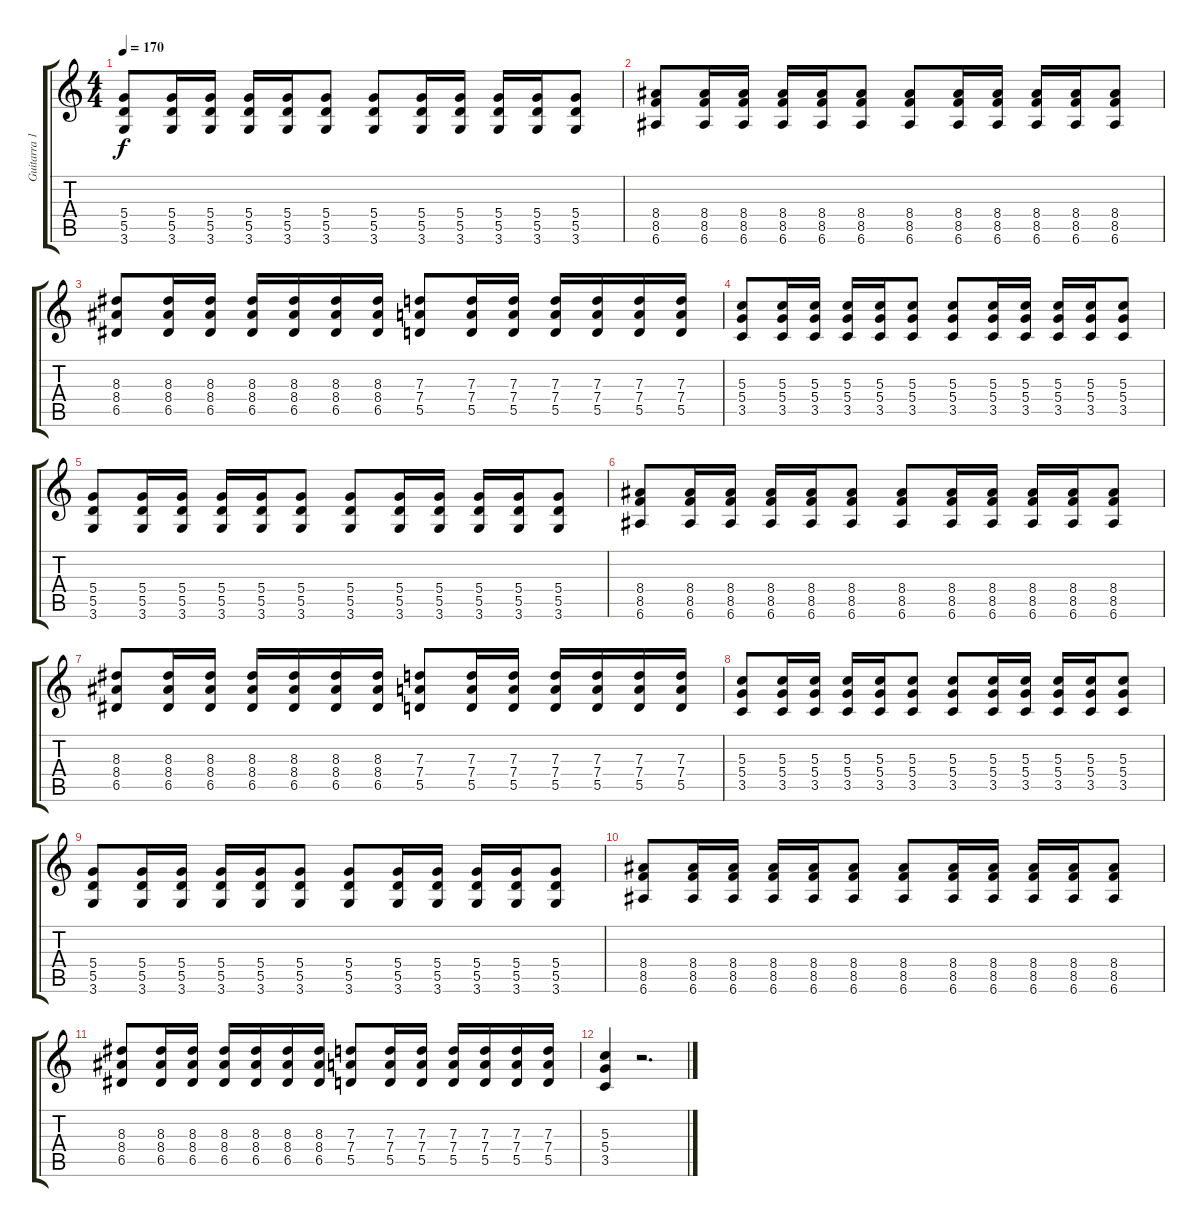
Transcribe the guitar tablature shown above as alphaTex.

\track ("Guitarra 1 - Mathias" "Guitarra 1") {instrument overdrivenguitar}
\staff {score tabs}
\tuning (E4 B3 G3 D3 A2 E2) {hide}
\ts (4 4)
\tempo 170
\clef g2
\ks c
(5.4 5.5 3.6).8{dy f} (5.4 5.5 3.6).16 (5.4 5.5 3.6).16 (5.4 5.5 3.6).16 (5.4 5.5 3.6).16 (5.4 5.5 3.6).8 (5.4 5.5 3.6).8 (5.4 5.5 3.6).16 (5.4 5.5 3.6).16 (5.4 5.5 3.6).16 (5.4 5.5 3.6).16 (5.4 5.5 3.6).8 |
(8.4 8.5 6.6).8 (8.4 8.5 6.6).16 (8.4 8.5 6.6).16 (8.4 8.5 6.6).16 (8.4 8.5 6.6).16 (8.4 8.5 6.6).8 (8.4 8.5 6.6).8 (8.4 8.5 6.6).16 (8.4 8.5 6.6).16 (8.4 8.5 6.6).16 (8.4 8.5 6.6).16 (8.4 8.5 6.6).8 |
(8.3 8.4 6.5).8 (8.3 8.4 6.5).16 (8.3 8.4 6.5).16 (8.3 8.4 6.5).16 (8.3 8.4 6.5).16 (8.3 8.4 6.5).16 (8.3 8.4 6.5).16 (7.3 7.4 5.5).8 (7.3 7.4 5.5).16 (7.3 7.4 5.5).16 (7.3 7.4 5.5).16 (7.3 7.4 5.5).16 (7.3 7.4 5.5).16 (7.3 7.4 5.5).16 |
(5.3 5.4 3.5).8 (5.3 5.4 3.5).16 (5.3 5.4 3.5).16 (5.3 5.4 3.5).16 (5.3 5.4 3.5).16 (5.3 5.4 3.5).8 (5.3 5.4 3.5).8 (5.3 5.4 3.5).16 (5.3 5.4 3.5).16 (5.3 5.4 3.5).16 (5.3 5.4 3.5).16 (5.3 5.4 3.5).8 |
(5.4 5.5 3.6).8 (5.4 5.5 3.6).16 (5.4 5.5 3.6).16 (5.4 5.5 3.6).16 (5.4 5.5 3.6).16 (5.4 5.5 3.6).8 (5.4 5.5 3.6).8 (5.4 5.5 3.6).16 (5.4 5.5 3.6).16 (5.4 5.5 3.6).16 (5.4 5.5 3.6).16 (5.4 5.5 3.6).8 |
(8.4 8.5 6.6).8 (8.4 8.5 6.6).16 (8.4 8.5 6.6).16 (8.4 8.5 6.6).16 (8.4 8.5 6.6).16 (8.4 8.5 6.6).8 (8.4 8.5 6.6).8 (8.4 8.5 6.6).16 (8.4 8.5 6.6).16 (8.4 8.5 6.6).16 (8.4 8.5 6.6).16 (8.4 8.5 6.6).8 |
(8.3 8.4 6.5).8 (8.3 8.4 6.5).16 (8.3 8.4 6.5).16 (8.3 8.4 6.5).16 (8.3 8.4 6.5).16 (8.3 8.4 6.5).16 (8.3 8.4 6.5).16 (7.3 7.4 5.5).8 (7.3 7.4 5.5).16 (7.3 7.4 5.5).16 (7.3 7.4 5.5).16 (7.3 7.4 5.5).16 (7.3 7.4 5.5).16 (7.3 7.4 5.5).16 |
(5.3 5.4 3.5).8 (5.3 5.4 3.5).16 (5.3 5.4 3.5).16 (5.3 5.4 3.5).16 (5.3 5.4 3.5).16 (5.3 5.4 3.5).8 (5.3 5.4 3.5).8 (5.3 5.4 3.5).16 (5.3 5.4 3.5).16 (5.3 5.4 3.5).16 (5.3 5.4 3.5).16 (5.3 5.4 3.5).8 |
(5.4 5.5 3.6).8 (5.4 5.5 3.6).16 (5.4 5.5 3.6).16 (5.4 5.5 3.6).16 (5.4 5.5 3.6).16 (5.4 5.5 3.6).8 (5.4 5.5 3.6).8 (5.4 5.5 3.6).16 (5.4 5.5 3.6).16 (5.4 5.5 3.6).16 (5.4 5.5 3.6).16 (5.4 5.5 3.6).8 |
(8.4 8.5 6.6).8 (8.4 8.5 6.6).16 (8.4 8.5 6.6).16 (8.4 8.5 6.6).16 (8.4 8.5 6.6).16 (8.4 8.5 6.6).8 (8.4 8.5 6.6).8 (8.4 8.5 6.6).16 (8.4 8.5 6.6).16 (8.4 8.5 6.6).16 (8.4 8.5 6.6).16 (8.4 8.5 6.6).8 |
(8.3 8.4 6.5).8 (8.3 8.4 6.5).16 (8.3 8.4 6.5).16 (8.3 8.4 6.5).16 (8.3 8.4 6.5).16 (8.3 8.4 6.5).16 (8.3 8.4 6.5).16 (7.3 7.4 5.5).8 (7.3 7.4 5.5).16 (7.3 7.4 5.5).16 (7.3 7.4 5.5).16 (7.3 7.4 5.5).16 (7.3 7.4 5.5).16 (7.3 7.4 5.5).16 |
(5.3 5.4 3.5).4 r.2{d}
